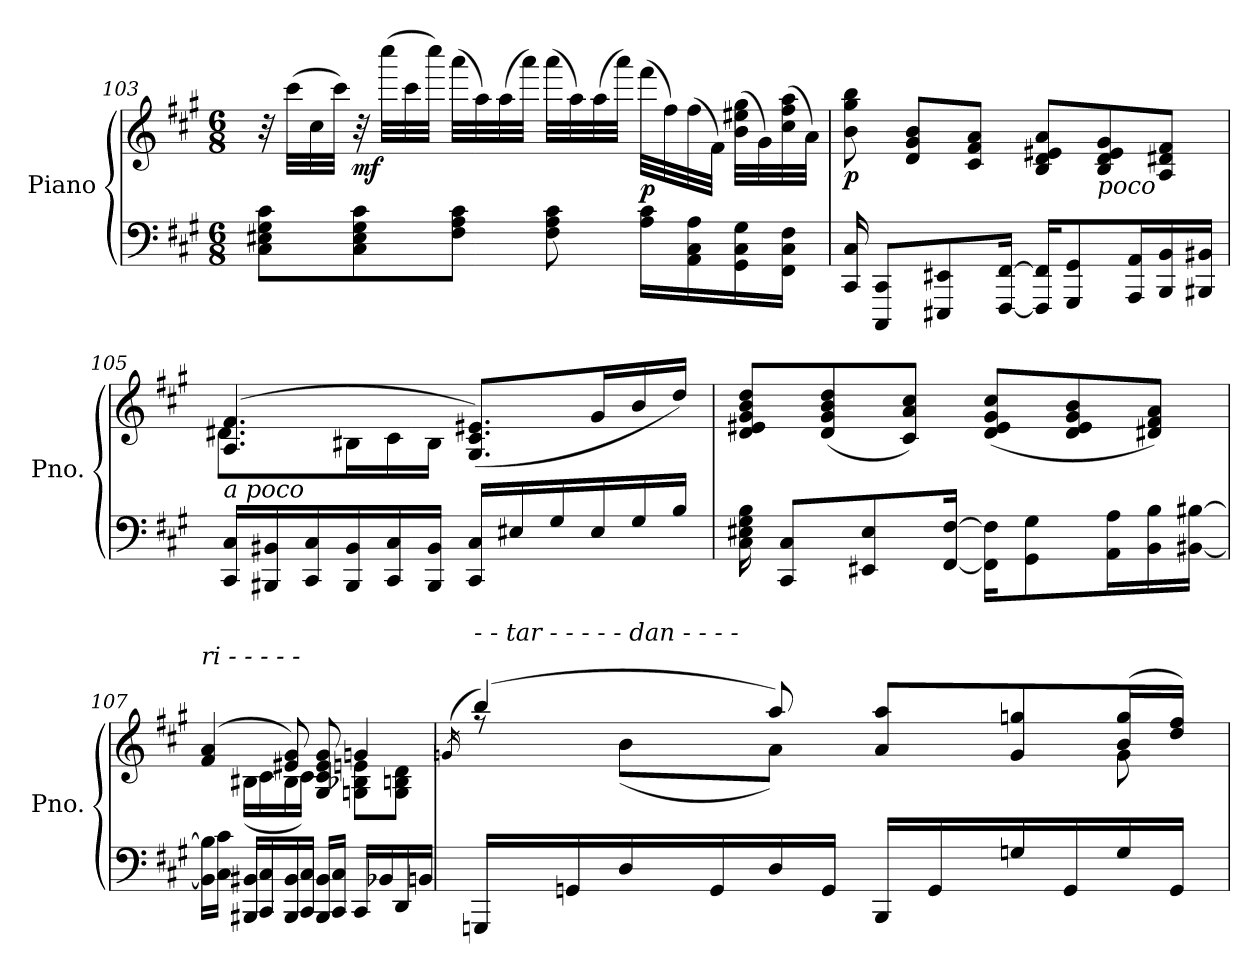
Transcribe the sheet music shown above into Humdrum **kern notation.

**kern	**kern	**dynam
*part1	*part1	*part1
*staff2	*staff1	*staff1/2
*I"Piano	*	*
*I'Pno.	*	*
!!LO:LB:g=z
*clefF4	*clefG2	*
*k[f#c#g#]	*k[f#c#g#]	*
*M6/8	*M6/8	*
=103	=103	=103
8C#\ 8E#X\ 8G#\ 8c#\L	32r	.
.	(>32ccc#\LLL	.
.	32cc#\	.
.	32ccc#\JJJ)	.
!	!	!LO:DY:b
8C#\ 8E#\ 8G#\ 8c#\	32r	mf
.	(>32cccc#\LLL	.
.	32ccc#\	.
.	32cccc#\JJJ)	.
8F#\ 8A\ 8c#\J	(>32aaa\LLL	.
.	32aa\)	.
.	(>32aa\	.
.	32aaa\JJJ)	.
8F#\ 8A\ 8c#\	(>32aaa\LLL	.
.	32aa\)	.
.	(>32aa\	.
.	32aaa\JJJ)	.
*	*MM43	*
!	!	!LO:DY:b
16A\ 16c#\LL	(>32fff#\LLL	p
.	32ff#\)	.
16AA\ 16C#\ 16A\	(>32ff#\	.
.	32f#\JJJ)	.
*	*MM44	*
16GG#\ 16C#\ 16G#\	(>32b\ 32ee#X\ 32gg#\LLL	.
.	32g#\)	.
16FF#\ 16C#\ 16F#\JJ	(>32cc#\ 32ff#\ 32aa\	.
.	32a\JJJ)	.
=104	=104	=104
*	*MM46	*
!	!	!LO:DY:b
16CC#/ 16C#/	8b\ 8gg#\ 8bb\	p
8CCC#/ 8CC#/L	.	.
*	*MM46	*
.	8d/ 8g#/ 8b/L	.
8EEE#X/ 8EE#X/	.	.
.	8c#/ 8f#/ 8a/J	.
[16FFF#/ [16FF#/Jk	.	.
16FFF#/] 16FF#/]KL	8B/ 8d/ 8e#X/ 8a/L	.
8GGG#/ 8GG#/	.	.
!	!LO:TX:b:i:t=poco	!
.	8B/ 8d/ 8e#/ 8g#/	.
16AAA/ 16AA/L	.	.
16BBB/ 16BB/	8A/ 8d#X/ 8f#/J	.
16BBB#X/ 16BB#X/JJ	.	.
!!LO:LB:g=z
=105	=105	=105
*	*^	*
!	!LO:TX:b:i:t=a          poco	!	!
16CC#/ 16C#/LL	(>4.A/ 4.f#/	8.d#X\L	.
16BBB#X/ 16BB#X/	.	.	.
16CC#/ 16C#/	.	.	.
16BBB#/ 16BB#/	.	16B#X\L	.
16CC#/ 16C#/	.	16c#\	.
16BBB#/ 16BB#/JJ	.	16B#\JJ	.
16CC#/ 16C#/LL	(<8.G#/ 8.c#/ 8.e#X/L)	4.ryy	.
16E#X/	.	.	.
16G#/	.	.	.
16E#/	16g#/L	.	.
16G#/	16b/	.	.
16B/JJ	16dd/JJ)	.	.
*	*v	*v	*
=106	=106	=106
16C#\ 16E#X\ 16G#\ 16B\	8d/ 8e#X/ 8g#/ 8b/ 8dd/L	.
8CC#/ 8C#/L	.	.
.	(<8d/ 8g#/ 8b/ 8dd/	.
8EE#X/ 8E#/	.	.
.	8c#/ 8a/ 8cc#/J)	.
[16FF#/ [16F#/Jk	.	.
16FF#\] 16F#\]KL	(<8d/ 8e#/ 8g#/ 8cc#/L	.
8GG#\ 8G#\	.	.
.	8d/ 8e#/ 8g#/ 8b/	.
16AA\ 16A\L	.	.
16BB\ 16B\	8d#X/ 8f#/ 8a/J)	.
[16BB#X\ [16B#X\JJ	.	.
!!LO:LB:g=z
=107	=107	=107
*	*MM43	*
*	*^	*
!	!LO:TX:a:i:t=ri      -          -           -            -           -	!	!
16BB#\] 16B#\]LL	(>4f#/ 4a/	8rg	.
16C#\ 16c#\JJ	.	.	.
16BBB#X/ 16BB#X/LL	.	(<16B#X\LL	.
16CC#/ 16C#/	.	16c#\	.
16BBB#/ 16BB#/	8e#X/ 8g#/)	16B#\	.
16CC#/ 16C#/JJ	.	16c#\JJ)	.
*	*MM43	*	*
16BBB#/ 16BB#/LL	8G#/ 8c#/ 8e#/ 8g#/	8ryy	.
16CC#/ 16C#/JJ	.	.	.
16CC#/LL	4gn/	8Gn\ 8B-X\ 8en\L	.
16BB-X/	.	.	.
16DD/	.	8G\ 8Bn\ 8d\J	.
16BBn/JJ	.	.	.
*	*v	*v	*
!!LO:PB:g=z
=108	=108	=108
*	*MM42	*
.	(>16qgn/	.
*	*^	*
*	*	*^	*
!	!LO:TX:a:i:t=-           -          tar         -           -           -           -           -          dan        -          -           -         -	!	!	!
16GGGn/LL	(>4bb/)	8rff	64gyy	.
.	.	.	[8bbyy	.
16GGn/	.	.	.	.
16D/	.	(<8b\L	.	.
.	.	.	16..bbyy]	.
16GG/	.	.	.	.
16D/	8aa/)	8a\J)	2ryy	.
16GG/JJ	.	.	.	.
*	*MM42	*	*	*
16BBB/LL	8a/ 8aa/L	4ryy	.	.
16GG/	.	.	.	.
16Gn/	8g/ 8ggn/	.	.	.
16GG/	.	.	.	.
16G/	(>16b/ 16gg/L	8g\	.	.
16GG/JJ	16dd/ 16ff#/JJ)	.	.	.
*	*v	*v	*v	*
=	=	=
*-	*-	*-
